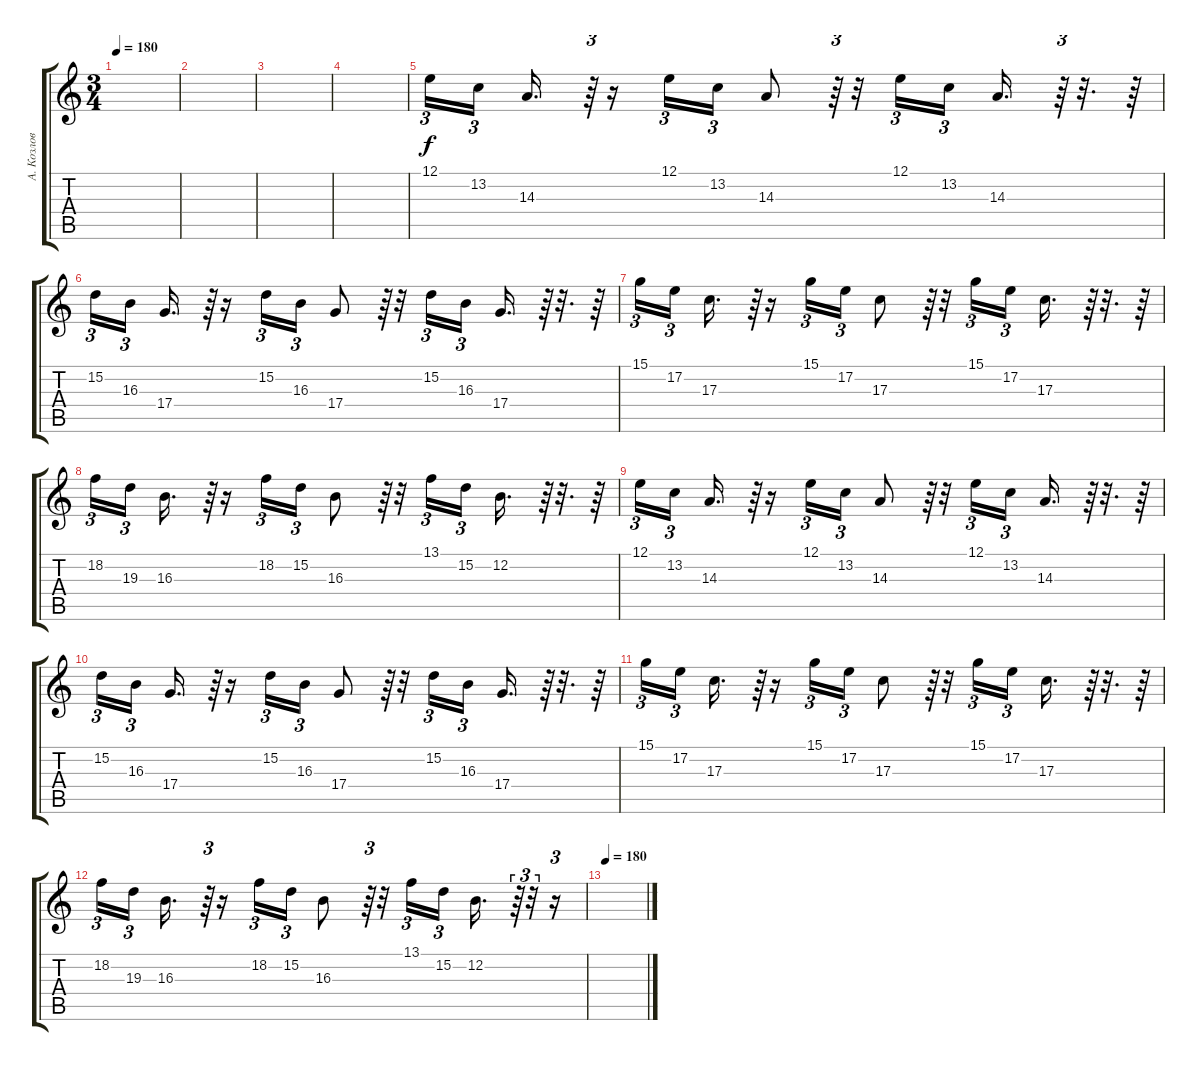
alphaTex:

\track ("А. Козлов" "А. Козлов") {instrument harmonica}
\staff {score tabs}
\tuning (E4 B3 G3 D3 A2 E2) {hide}
\ts (3 4)
\tempo 180
\clef g2
\ks c
|
|
|
|
12.1.16{tu (3 2)} 13.2.16{tu (3 2) beam splitsecondary} 14.3.16{d} r.64{tu (3 2)} r.16 12.1.16{tu (3 2)} 13.2.16{tu (3 2)} 14.3.8 r.64{tu (3 2)} r.32 12.1.16{tu (3 2)} 13.2.16{tu (3 2) beam splitsecondary} 14.3.16{d} r.64{tu (3 2)} r.32{d} r.64 |
15.2.16{tu (3 2)} 16.3.16{tu (3 2) beam splitsecondary} 17.4.16{d} r.64{tu (3 2)} r.16 15.2.16{tu (3 2)} 16.3.16{tu (3 2)} 17.4.8 r.64{tu (3 2)} r.32 15.2.16{tu (3 2)} 16.3.16{tu (3 2) beam splitsecondary} 17.4.16{d} r.64{tu (3 2)} r.32{d} r.64 |
15.1.16{tu (3 2)} 17.2.16{tu (3 2) beam splitsecondary} 17.3.16{d} r.64{tu (3 2)} r.16 15.1.16{tu (3 2)} 17.2.16{tu (3 2)} 17.3.8 r.64{tu (3 2)} r.32 15.1.16{tu (3 2)} 17.2.16{tu (3 2) beam splitsecondary} 17.3.16{d} r.64{tu (3 2)} r.32{d} r.64 |
18.2.16{tu (3 2)} 19.3.16{tu (3 2) beam splitsecondary} 16.3.16{d} r.64{tu (3 2)} r.16 18.2.16{tu (3 2)} 15.2.16{tu (3 2)} 16.3.8 r.64{tu (3 2)} r.32 13.1.16{tu (3 2)} 15.2.16{tu (3 2) beam splitsecondary} 12.2.16{d} r.64{tu (3 2)} r.32{d} r.64 |
12.1.16{tu (3 2)} 13.2.16{tu (3 2) beam splitsecondary} 14.3.16{d} r.64{tu (3 2)} r.16 12.1.16{tu (3 2)} 13.2.16{tu (3 2)} 14.3.8 r.64{tu (3 2)} r.32 12.1.16{tu (3 2)} 13.2.16{tu (3 2) beam splitsecondary} 14.3.16{d} r.64{tu (3 2)} r.32{d} r.64 |
15.2.16{tu (3 2)} 16.3.16{tu (3 2) beam splitsecondary} 17.4.16{d} r.64{tu (3 2)} r.16 15.2.16{tu (3 2)} 16.3.16{tu (3 2)} 17.4.8 r.64{tu (3 2)} r.32 15.2.16{tu (3 2)} 16.3.16{tu (3 2) beam splitsecondary} 17.4.16{d} r.64{tu (3 2)} r.32{d} r.64 |
15.1.16{tu (3 2)} 17.2.16{tu (3 2) beam splitsecondary} 17.3.16{d} r.64{tu (3 2)} r.16 15.1.16{tu (3 2)} 17.2.16{tu (3 2)} 17.3.8 r.64{tu (3 2)} r.32 15.1.16{tu (3 2)} 17.2.16{tu (3 2) beam splitsecondary} 17.3.16{d} r.64{tu (3 2)} r.32{d} r.64 |
18.2.16{tu (3 2)} 19.3.16{tu (3 2) beam splitsecondary} 16.3.16{d} r.64{tu (3 2)} r.16 18.2.16{tu (3 2)} 15.2.16{tu (3 2)} 16.3.8 r.64{tu (3 2)} r.32 13.1.16{tu (3 2)} 15.2.16{tu (3 2) beam splitsecondary} 12.2.16{d} r.64{tu (3 2)} r.32{tu (3 2)} r.16{tu (3 2)} |
\tempo 180
